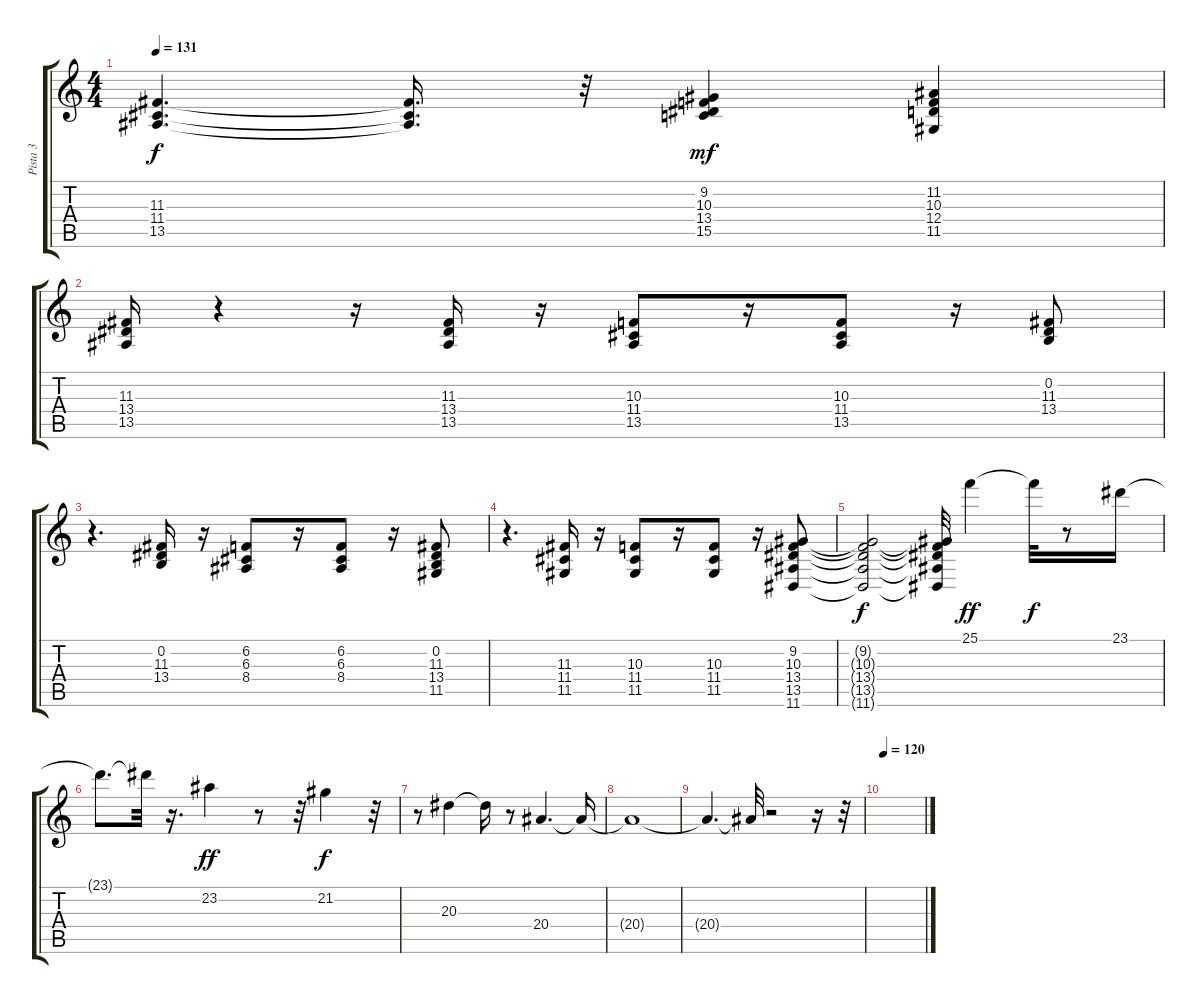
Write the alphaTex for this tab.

\track ("Pista 3" "Pista 3") {instrument brightacousticpiano}
\staff {score tabs}
\tuning (E4 B3 G3 D3 A2 E2) {hide}
\ts (4 4)
\tempo 131
\clef g2
\ks c
(11.3{t} 11.4{t} 13.5{t}).4{d dy f} (11.3{t} 11.4{t} 13.5{t}).16{d} r.32 (9.2 10.3 13.4 15.5).4{dy mf} (11.2 10.3 12.4 11.5).4 |
(11.3 13.4 13.5).16 r.4 r.16 (11.3 13.4 13.5).16 r.16 (10.3 11.4 13.5).8 r.16 (10.3 11.4 13.5).8 r.16 (0.2 11.3 13.4).8 |
r.4{d} (0.2 11.3 13.4).16 r.16 (6.2 6.3 8.4).8 r.16 (6.2 6.3 8.4).8 r.16 (0.2 11.3 13.4 11.5).8 |
r.4{d} (11.3 11.4 11.5).16 r.16 (10.3 11.4 11.5).8 r.16 (10.3 11.4 11.5).8 r.16 (9.2 10.3 13.4 13.5 11.6).8 |
(9.2{t} 10.3{t} 13.4{t} 13.5{t} 11.6{t}).2{dy f} (9.2{t} 10.3{t} 13.4{t} 13.5{t} 11.6{t}).32 25.1.4{dy ff} 25.1{t}.32{dy f} r.8 23.1.16 |
23.1{t}.8{d} 23.1{t}.32 r.16{d} 23.2.4{dy ff} r.8 r.32 21.2.4{dy f} r.32 |
r.8 20.3.4 20.3{t}.16 r.8 20.4.4{d} 20.4{t}.16 |
20.4{t}.1 |
20.4{t}.4{d} 20.4{t}.32 r.2 r.16 r.32 |
\tempo 120
